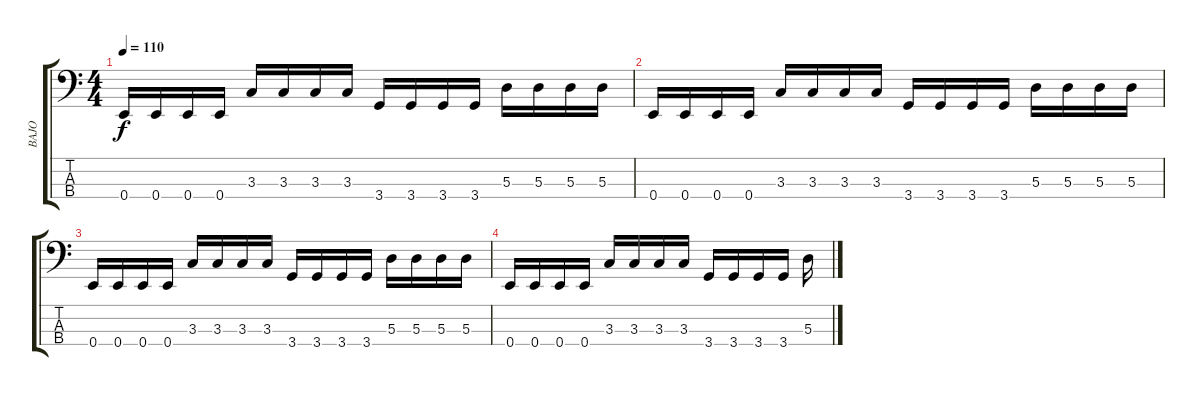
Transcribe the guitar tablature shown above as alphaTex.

\track ("BAJO" "BAJO") {instrument electricbassfinger}
\staff {score tabs}
\tuning (G2 D2 A1 E1) {hide}
\ts (4 4)
\tempo 110
\clef f4
\ks c
0.4.16{dy f} 0.4.16 0.4.16 0.4.16 3.3.16 3.3.16 3.3.16 3.3.16 3.4.16 3.4.16 3.4.16 3.4.16 5.3.16 5.3.16 5.3.16 5.3.16 |
0.4.16 0.4.16 0.4.16 0.4.16 3.3.16 3.3.16 3.3.16 3.3.16 3.4.16 3.4.16 3.4.16 3.4.16 5.3.16 5.3.16 5.3.16 5.3.16 |
0.4.16 0.4.16 0.4.16 0.4.16 3.3.16 3.3.16 3.3.16 3.3.16 3.4.16 3.4.16 3.4.16 3.4.16 5.3.16 5.3.16 5.3.16 5.3.16 |
0.4.16 0.4.16 0.4.16 0.4.16 3.3.16 3.3.16 3.3.16 3.3.16 3.4.16 3.4.16 3.4.16 3.4.16 5.3.16
